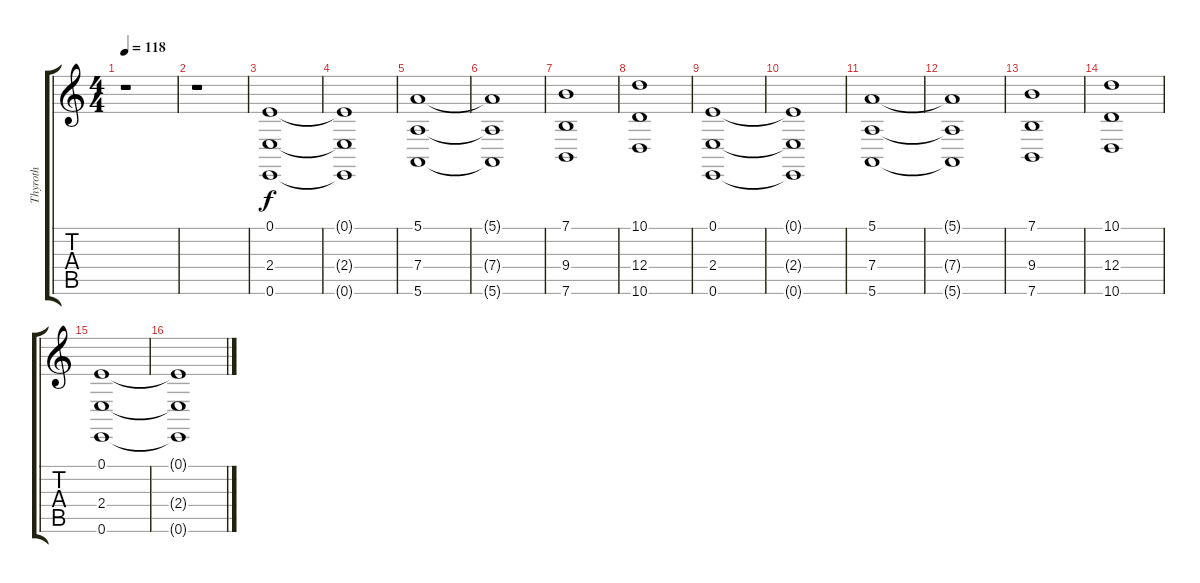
\track ("Thyroth" "Thyroth") {instrument choiraahs}
\staff {score tabs}
\tuning (E4 B3 G3 D3 A2 E2) {hide}
\ts (4 4)
\tempo 118
\clef g2
\ks c
r.1{dy f} |
r.1 |
(0.1 2.4 0.6).1 |
(0.1{t} 2.4{t} 0.6{t}).1 |
(5.1 7.4 5.6).1 |
(5.1{t} 7.4{t} 5.6{t}).1 |
(7.1 9.4 7.6).1 |
(10.1 12.4 10.6).1 |
(0.1 2.4 0.6).1 |
(0.1{t} 2.4{t} 0.6{t}).1 |
(5.1 7.4 5.6).1 |
(5.1{t} 7.4{t} 5.6{t}).1 |
(7.1 9.4 7.6).1 |
(10.1 12.4 10.6).1 |
(0.1 2.4 0.6).1 |
(0.1{t} 2.4{t} 0.6{t}).1
